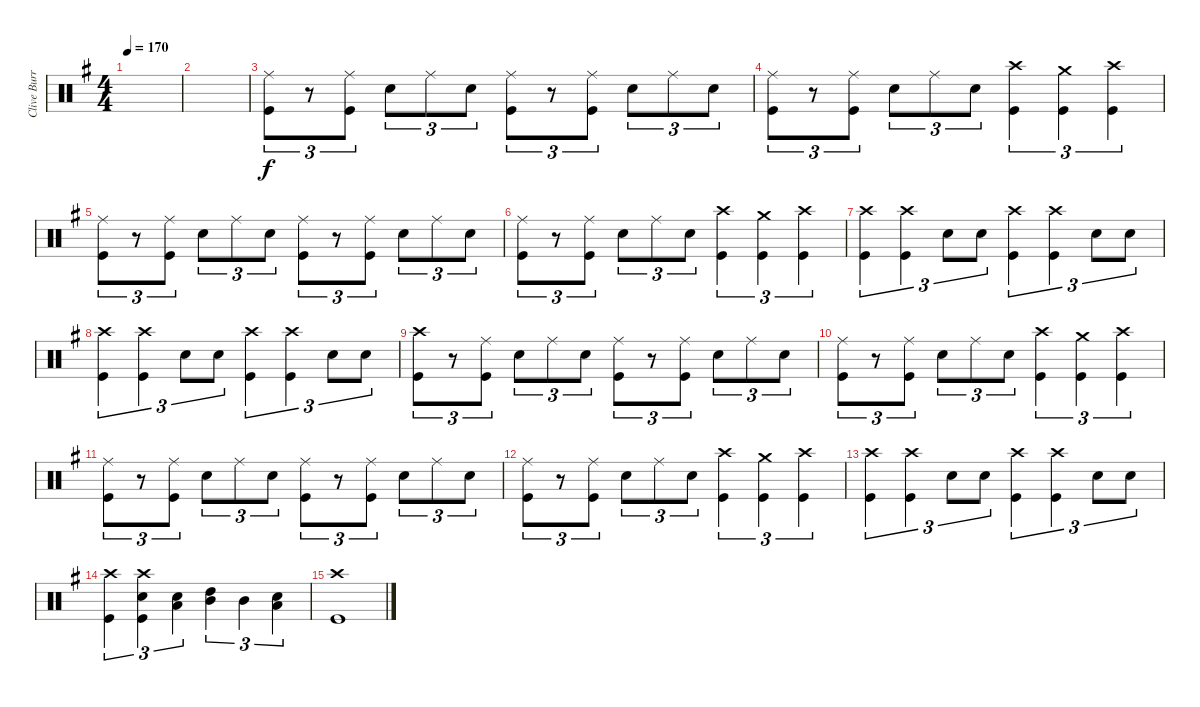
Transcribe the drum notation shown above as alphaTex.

\track ("Clive Burr" "Clive Burr") {instrument percussion}
\staff {score}
\articulation defaults
\ts (4 4)
\tempo 170
\clef neutral
\ks g
|
|
("Ride (middle)" "Kick (hit)").8{tu (3 2)} r.8{tu (3 2)} ("Ride (middle)" "Kick (hit)").8{tu (3 2)} "Electric Snare (hit)".8{tu (3 2)} "Ride (middle)".8{tu (3 2)} "Electric Snare (hit)".8{tu (3 2)} ("Ride (middle)" "Kick (hit)").8{tu (3 2)} r.8{tu (3 2)} ("Ride (middle)" "Kick (hit)").8{tu (3 2)} "Electric Snare (hit)".8{tu (3 2)} "Ride (middle)".8{tu (3 2)} "Electric Snare (hit)".8{tu (3 2)} |
("Ride (middle)" "Kick (hit)").8{tu (3 2)} r.8{tu (3 2)} ("Ride (middle)" "Kick (hit)").8{tu (3 2)} "Electric Snare (hit)".8{tu (3 2)} "Ride (middle)".8{tu (3 2)} "Electric Snare (hit)".8{tu (3 2)} ("Crash high (hit)" "Kick (hit)").4{tu (3 2)} ("Crash medium (hit)" "Kick (hit)").4{tu (3 2)} ("Crash high (hit)" "Kick (hit)").4{tu (3 2)} |
("Ride (middle)" "Kick (hit)").8{tu (3 2)} r.8{tu (3 2)} ("Ride (middle)" "Kick (hit)").8{tu (3 2)} "Electric Snare (hit)".8{tu (3 2)} "Ride (middle)".8{tu (3 2)} "Electric Snare (hit)".8{tu (3 2)} ("Ride (middle)" "Kick (hit)").8{tu (3 2)} r.8{tu (3 2)} ("Ride (middle)" "Kick (hit)").8{tu (3 2)} "Electric Snare (hit)".8{tu (3 2)} "Ride (middle)".8{tu (3 2)} "Electric Snare (hit)".8{tu (3 2)} |
("Ride (middle)" "Kick (hit)").8{tu (3 2)} r.8{tu (3 2)} ("Ride (middle)" "Kick (hit)").8{tu (3 2)} "Electric Snare (hit)".8{tu (3 2)} "Ride (middle)".8{tu (3 2)} "Electric Snare (hit)".8{tu (3 2)} ("Crash high (hit)" "Kick (hit)").4{tu (3 2)} ("Crash medium (hit)" "Kick (hit)").4{tu (3 2)} ("Crash high (hit)" "Kick (hit)").4{tu (3 2)} |
("Crash high (hit)" "Kick (hit)").4{tu (3 2)} ("Crash high (hit)" "Kick (hit)").4{tu (3 2)} "Electric Snare (hit)".8{tu (3 2)} "Electric Snare (hit)".8{tu (3 2)} ("Crash high (hit)" "Kick (hit)").4{tu (3 2)} ("Crash high (hit)" "Kick (hit)").4{tu (3 2)} "Electric Snare (hit)".8{tu (3 2)} "Electric Snare (hit)".8{tu (3 2)} |
("Crash high (hit)" "Kick (hit)").4{tu (3 2)} ("Crash high (hit)" "Kick (hit)").4{tu (3 2)} "Electric Snare (hit)".8{tu (3 2)} "Electric Snare (hit)".8{tu (3 2)} ("Crash high (hit)" "Kick (hit)").4{tu (3 2)} ("Crash high (hit)" "Kick (hit)").4{tu (3 2)} "Electric Snare (hit)".8{tu (3 2)} "Electric Snare (hit)".8{tu (3 2)} |
("Crash high (hit)" "Kick (hit)").8{tu (3 2)} r.8{tu (3 2)} ("Ride (middle)" "Kick (hit)").8{tu (3 2)} "Electric Snare (hit)".8{tu (3 2)} "Ride (middle)".8{tu (3 2)} "Electric Snare (hit)".8{tu (3 2)} ("Ride (middle)" "Kick (hit)").8{tu (3 2)} r.8{tu (3 2)} ("Ride (middle)" "Kick (hit)").8{tu (3 2)} "Electric Snare (hit)".8{tu (3 2)} "Ride (middle)".8{tu (3 2)} "Electric Snare (hit)".8{tu (3 2)} |
("Ride (middle)" "Kick (hit)").8{tu (3 2)} r.8{tu (3 2)} ("Ride (middle)" "Kick (hit)").8{tu (3 2)} "Electric Snare (hit)".8{tu (3 2)} "Ride (middle)".8{tu (3 2)} "Electric Snare (hit)".8{tu (3 2)} ("Crash high (hit)" "Kick (hit)").4{tu (3 2)} ("Crash medium (hit)" "Kick (hit)").4{tu (3 2)} ("Crash high (hit)" "Kick (hit)").4{tu (3 2)} |
("Ride (middle)" "Kick (hit)").8{tu (3 2)} r.8{tu (3 2)} ("Ride (middle)" "Kick (hit)").8{tu (3 2)} "Electric Snare (hit)".8{tu (3 2)} "Ride (middle)".8{tu (3 2)} "Electric Snare (hit)".8{tu (3 2)} ("Ride (middle)" "Kick (hit)").8{tu (3 2)} r.8{tu (3 2)} ("Ride (middle)" "Kick (hit)").8{tu (3 2)} "Electric Snare (hit)".8{tu (3 2)} "Ride (middle)".8{tu (3 2)} "Electric Snare (hit)".8{tu (3 2)} |
("Ride (middle)" "Kick (hit)").8{tu (3 2)} r.8{tu (3 2)} ("Ride (middle)" "Kick (hit)").8{tu (3 2)} "Electric Snare (hit)".8{tu (3 2)} "Ride (middle)".8{tu (3 2)} "Electric Snare (hit)".8{tu (3 2)} ("Crash high (hit)" "Kick (hit)").4{tu (3 2)} ("Crash medium (hit)" "Kick (hit)").4{tu (3 2)} ("Crash high (hit)" "Kick (hit)").4{tu (3 2)} |
("Crash high (hit)" "Kick (hit)").4{tu (3 2)} ("Crash high (hit)" "Kick (hit)").4{tu (3 2)} "Electric Snare (hit)".8{tu (3 2)} "Electric Snare (hit)".8{tu (3 2)} ("Crash high (hit)" "Kick (hit)").4{tu (3 2)} ("Crash high (hit)" "Kick (hit)").4{tu (3 2)} "Electric Snare (hit)".8{tu (3 2)} "Electric Snare (hit)".8{tu (3 2)} |
("Crash high (hit)" "Kick (hit)").4{tu (3 2)} ("Crash high (hit)" "Electric Snare (hit)" "Kick (hit)").4{tu (3 2)} ("Electric Snare (hit)" "Low Tom (hit)").4{tu (3 2)} ("High Tom (hit)" "Mid Tom (hit)").4{tu (3 2)} "Mid Tom (hit)".4{tu (3 2)} ("Electric Snare (hit)" "Low Tom (hit)").4{tu (3 2)} |
("Crash high (hit)" "Kick (hit)").1
